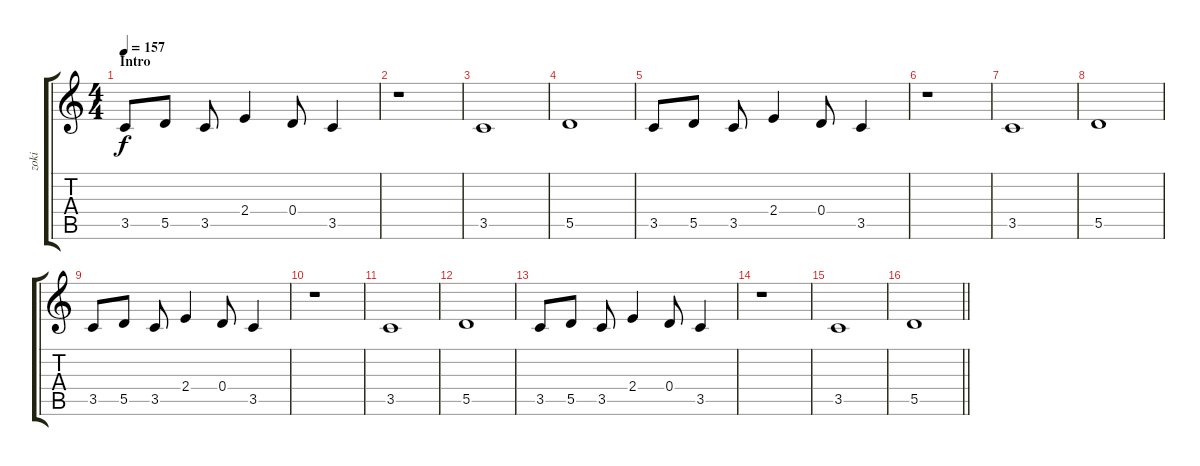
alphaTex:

\track ("zoki" "zoki") {instrument electricguitarclean}
\staff {score tabs}
\tuning (E4 B3 G3 D3 A2 E2) {hide}
\ts (4 4)
\section ("" "Intro ")
\tempo 157
\clef g2
\ks c
3.5.8{dy f instrument electricguitarclean} 5.5.8 3.5.8 2.4.4 0.4.8 3.5.4 |
r.1 |
3.5.1 |
5.5.1 |
3.5.8 5.5.8 3.5.8 2.4.4 0.4.8 3.5.4 |
r.1 |
3.5.1 |
5.5.1 |
3.5.8 5.5.8 3.5.8 2.4.4 0.4.8 3.5.4 |
r.1 |
3.5.1 |
5.5.1 |
3.5.8 5.5.8 3.5.8 2.4.4 0.4.8 3.5.4 |
r.1 |
3.5.1 |
\barLineRight lightlight
5.5.1
